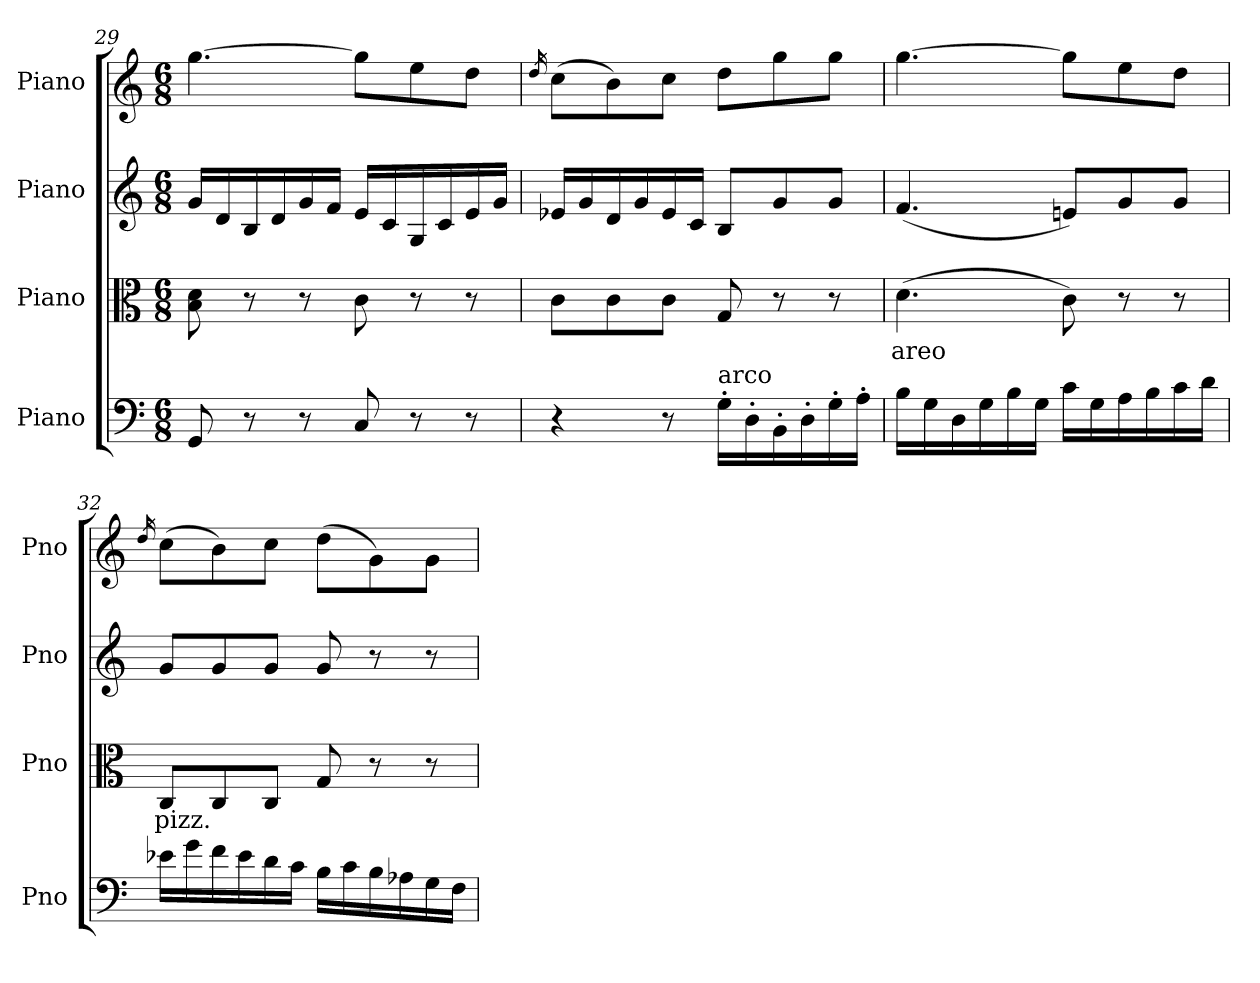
**kern	**kern	**text	**kern	**kern
*part4	*part3	*part3	*part2	*part1
*staff4	*staff3	*staff3	*staff2	*staff1
*I"Piano	*I"Piano	*	*I"Piano	*I"Piano
*I'Pno	*I'Pno	*	*I'Pno	*I'Pno
*clefF4	*clefC3	*	*clefG2	*clefG2
*k[]	*k[]	*	*k[]	*k[]
*M6/8	*M6/8	*	*M6/8	*M6/8
=29	=29	=29	=29	=29
8GG/	8B\ 8d\	.	16g/LL	[4.gg\
.	.	.	16d/	.
8r	8r	.	16B/	.
.	.	.	16d/	.
8r	8r	.	16g/	.
.	.	.	16f/JJ	.
8C/	8c\	.	16e/LL	8gg\L]
.	.	.	16c/	.
8r	8r	.	16G/	8ee\
.	.	.	16c/	.
8r	8r	.	16e/	8dd\J
.	.	.	16g/JJ	.
!!LO:LB:g=z
=30	=30	=30	=30	=30
.	.	.	.	16qdd/
4r	8c\L	.	16e-X/LL	(8cc\L
.	.	.	16g/	.
.	8c\	.	16d/	8b\)
.	.	.	16g/	.
8r	8c\J	.	16e-/	8cc\J
.	.	.	16c/JJ	.
!LO:TX:a:t=arco	!	!	!	!
16G'\LL	8G/	.	8B/L	8dd\L
16D'\	.	.	.	.
16BB'\	8r	.	8g/	8gg\
16D'\	.	.	.	.
16G'\	8r	.	8g/J	8gg\J
16A'\JJ	.	.	.	.
=31	=31	=31	=31	=31
!	!	!LO:LY:b	!	!
16B\LL	(4.d\	areo	(4.f/	[4.gg\
16G\	.	.	.	.
16D\	.	.	.	.
16G\	.	.	.	.
16B\	.	.	.	.
16G\JJ	.	.	.	.
16c\LL	8c\)	.	8en/L)	8gg\L]
16G\	.	.	.	.
16A\	8r	.	8g/	8ee\
16B\	.	.	.	.
16c\	8r	.	8g/J	8dd\J
16d\JJ	.	.	.	.
=32	=32	=32	=32	=32
.	.	.	.	16qdd/
!	!	!LO:LY:b	!	!
16e-X\LL	8C/L	pizz.	8g/L	(8cc\L
16g\	.	.	.	.
16f\	8C/	.	8g/	8b\)
16e-\	.	.	.	.
16d\	8C/J	.	8g/J	8cc\J
16c\JJ	.	.	.	.
16B\LL	8G/	.	8g/	(8dd\L
16c\	.	.	.	.
16B\	8r	.	8r	8g\)
16A-X\	.	.	.	.
16G\	8r	.	8r	8g\J
16F\JJ	.	.	.	.
=	=	=	=	=
*-	*-	*-	*-	*-
